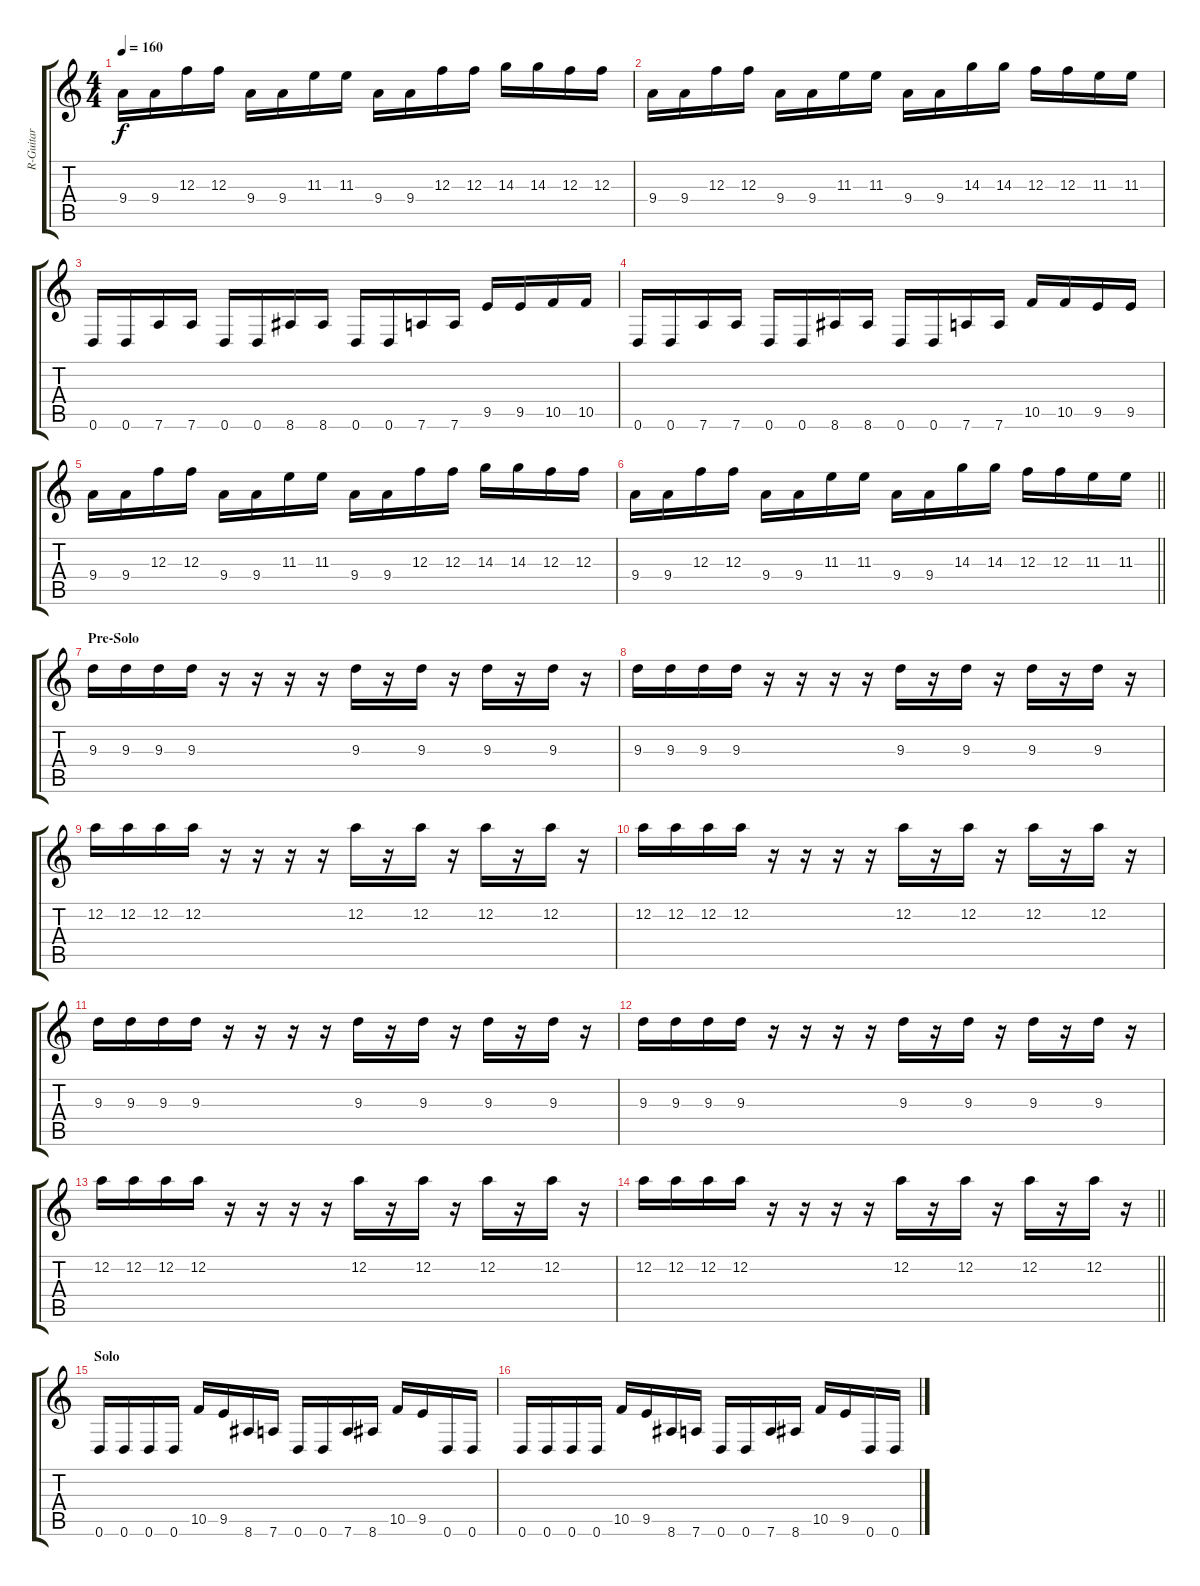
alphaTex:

\track ("R-Guitar" "R-Guitar") {instrument distortionguitar}
\staff {score tabs}
\tuning (D4 A3 F3 C3 G2 D2) {hide}
\ts (4 4)
\tempo 160
\clef g2
\ks c
9.4.16{dy f} 9.4.16 12.3.16 12.3.16 9.4.16 9.4.16 11.3.16 11.3.16 9.4.16 9.4.16 12.3.16 12.3.16 14.3.16 14.3.16 12.3.16 12.3.16 |
9.4.16 9.4.16 12.3.16 12.3.16 9.4.16 9.4.16 11.3.16 11.3.16 9.4.16 9.4.16 14.3.16 14.3.16 12.3.16 12.3.16 11.3.16 11.3.16 |
0.6.16 0.6.16 7.6.16 7.6.16 0.6.16 0.6.16 8.6.16 8.6.16 0.6.16 0.6.16 7.6.16 7.6.16 9.5.16 9.5.16 10.5.16 10.5.16 |
0.6.16 0.6.16 7.6.16 7.6.16 0.6.16 0.6.16 8.6.16 8.6.16 0.6.16 0.6.16 7.6.16 7.6.16 10.5.16 10.5.16 9.5.16 9.5.16 |
9.4.16 9.4.16 12.3.16 12.3.16 9.4.16 9.4.16 11.3.16 11.3.16 9.4.16 9.4.16 12.3.16 12.3.16 14.3.16 14.3.16 12.3.16 12.3.16 |
\barLineRight lightlight
9.4.16 9.4.16 12.3.16 12.3.16 9.4.16 9.4.16 11.3.16 11.3.16 9.4.16 9.4.16 14.3.16 14.3.16 12.3.16 12.3.16 11.3.16 11.3.16 |
\section ("" "Pre-Solo")
9.3.16 9.3.16 9.3.16 9.3.16 r.16 r.16 r.16 r.16 9.3.16 r.16 9.3.16 r.16 9.3.16 r.16 9.3.16 r.16 |
9.3.16 9.3.16 9.3.16 9.3.16 r.16 r.16 r.16 r.16 9.3.16 r.16 9.3.16 r.16 9.3.16 r.16 9.3.16 r.16 |
12.2.16 12.2.16 12.2.16 12.2.16 r.16 r.16 r.16 r.16 12.2.16 r.16 12.2.16 r.16 12.2.16 r.16 12.2.16 r.16 |
12.2.16 12.2.16 12.2.16 12.2.16 r.16 r.16 r.16 r.16 12.2.16 r.16 12.2.16 r.16 12.2.16 r.16 12.2.16 r.16 |
9.3.16 9.3.16 9.3.16 9.3.16 r.16 r.16 r.16 r.16 9.3.16 r.16 9.3.16 r.16 9.3.16 r.16 9.3.16 r.16 |
9.3.16 9.3.16 9.3.16 9.3.16 r.16 r.16 r.16 r.16 9.3.16 r.16 9.3.16 r.16 9.3.16 r.16 9.3.16 r.16 |
12.2.16 12.2.16 12.2.16 12.2.16 r.16 r.16 r.16 r.16 12.2.16 r.16 12.2.16 r.16 12.2.16 r.16 12.2.16 r.16 |
\barLineRight lightlight
12.2.16 12.2.16 12.2.16 12.2.16 r.16 r.16 r.16 r.16 12.2.16 r.16 12.2.16 r.16 12.2.16 r.16 12.2.16 r.16 |
\section ("" "Solo")
0.6.16 0.6.16 0.6.16 0.6.16 10.5.16 9.5.16 8.6.16 7.6.16 0.6.16 0.6.16 7.6.16 8.6.16 10.5.16 9.5.16 0.6.16 0.6.16 |
0.6.16 0.6.16 0.6.16 0.6.16 10.5.16 9.5.16 8.6.16 7.6.16 0.6.16 0.6.16 7.6.16 8.6.16 10.5.16 9.5.16 0.6.16 0.6.16
